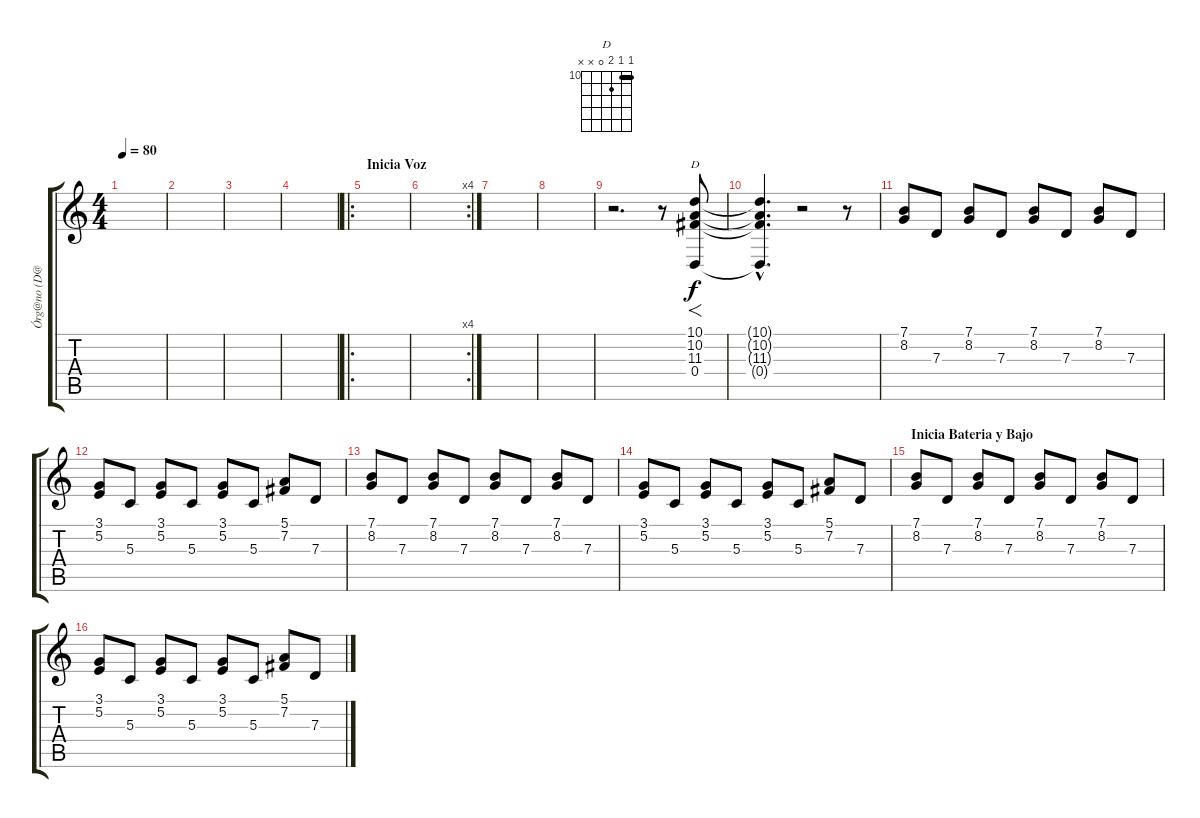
\track ("Órg@no (D@ny Mezquit@)" "Órg@no (D@") {instrument fx7echoes}
\staff {score tabs}
\tuning (E4 B3 G3 D3 A2 E2) {hide}
\chord ("D" 10 10 11 0 x x) {firstfret 10 barre 10}
\ts (4 4)
\tempo 80
\clef g2
\ks c
|
|
|
|
\ro
\section ("" "Inicia Voz")
|
\rc 4
|
|
|
r.2{d} r.8 (10.1 10.2 11.3 0.4).8{f ch "D"} |
(10.1{hac t} 10.2{hac t} 11.3{hac t} 0.4{hac t}).4{d} r.2 r.8 |
(7.1 8.2).8 7.3.8 (7.1 8.2).8 7.3.8 (7.1 8.2).8 7.3.8 (7.1 8.2).8 7.3.8 |
(3.1 5.2).8 5.3.8 (3.1 5.2).8 5.3.8 (3.1 5.2).8 5.3.8 (5.1 7.2).8 7.3.8 |
(7.1 8.2).8 7.3.8 (7.1 8.2).8 7.3.8 (7.1 8.2).8 7.3.8 (7.1 8.2).8 7.3.8 |
(3.1 5.2).8 5.3.8 (3.1 5.2).8 5.3.8 (3.1 5.2).8 5.3.8 (5.1 7.2).8 7.3.8 |
\section ("" "Inicia Bateria y Bajo")
(7.1 8.2).8 7.3.8 (7.1 8.2).8 7.3.8 (7.1 8.2).8 7.3.8 (7.1 8.2).8 7.3.8 |
(3.1 5.2).8 5.3.8 (3.1 5.2).8 5.3.8 (3.1 5.2).8 5.3.8 (5.1 7.2).8 7.3.8
